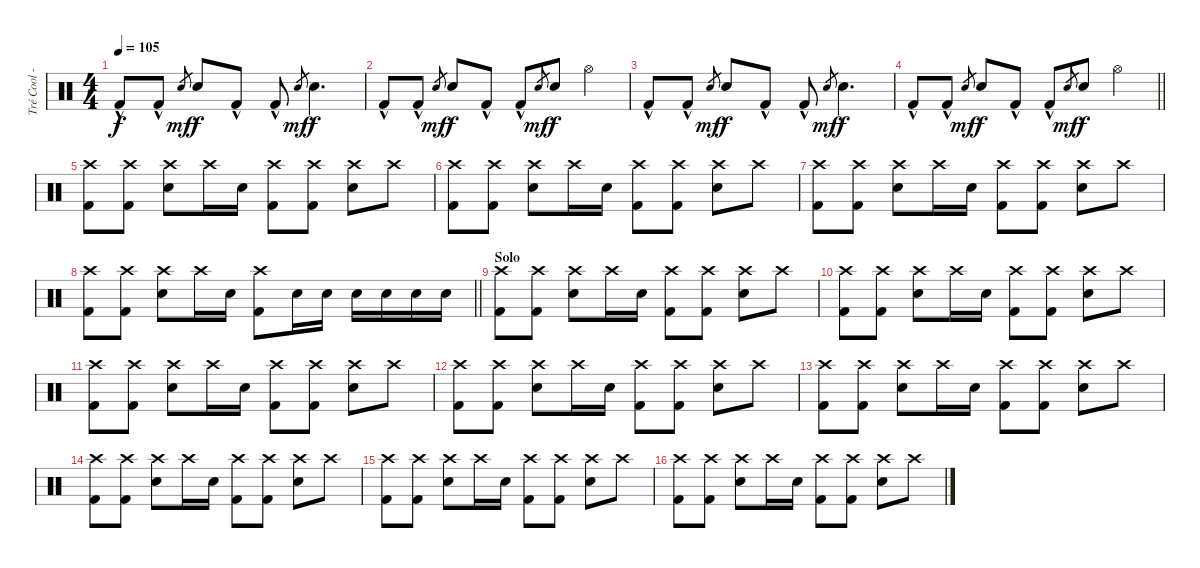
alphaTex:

\track ("Tré Cool - Drums" "Tré Cool -") {instrument percussion}
\staff {score}
\articulation defaults
\ts (4 4)
\tempo 105
\clef neutral
\ks c "Kick (hit) 2"{hac}.8{dy f} "Kick (hit) 2"{hac}.8 "Snare (hit)".8{gr dy mf} "Snare (hit) 2".8{dy f} "Kick (hit) 2"{hac}.8 "Kick (hit) 2"{hac}.8 "Snare (hit)".8{gr dy mf} "Snare (hit) 2".4{d dy f}
|
"Kick (hit) 2"{hac}.8 "Kick (hit) 2"{hac}.8 "Snare (hit)".8{gr dy mf} "Snare (hit) 2".8{dy f} "Kick (hit) 2"{hac}.8 "Kick (hit) 2"{hac}.8 "Snare (hit)".8{gr dy mf} "Snare (hit) 2".8{dy f} "Hi-Hat (open)".4 |
"Kick (hit) 2"{hac}.8 "Kick (hit) 2"{hac}.8 "Snare (hit)".8{gr dy mf} "Snare (hit) 2".8{dy f} "Kick (hit) 2"{hac}.8 "Kick (hit) 2"{hac}.8 "Snare (hit)".8{gr dy mf} "Snare (hit) 2".4{d dy f} |
\barLineRight lightlight "Kick (hit) 2"{hac}.8 "Kick (hit) 2"{hac}.8 "Snare (hit)".8{gr dy mf} "Snare (hit) 2".8{dy f} "Kick (hit) 2"{hac}.8 "Kick (hit) 2"{hac}.8 "Snare (hit)".8{gr dy mf} "Snare (hit) 2".8{dy f} "Hi-Hat (open)".4
|
("Crash high (hit)" "Kick (hit) 2").8 ("Crash high (hit)" "Kick (hit) 2").8 ("Crash high (hit)" "Snare (hit) 2").8 "Crash high (hit)".16 "Snare (hit) 2".16 ("Crash high (hit)" "Kick (hit) 2").8 ("Crash high (hit)" "Kick (hit) 2").8 ("Crash high (hit)" "Snare (hit) 2").8 "Crash high (hit)".8 |
("Crash high (hit)" "Kick (hit) 2").8 ("Crash high (hit)" "Kick (hit) 2").8 ("Crash high (hit)" "Snare (hit) 2").8 "Crash high (hit)".16 "Snare (hit) 2".16 ("Crash high (hit)" "Kick (hit) 2").8 ("Crash high (hit)" "Kick (hit) 2").8 ("Crash high (hit)" "Snare (hit) 2").8 "Crash high (hit)".8 |
("Crash high (hit)" "Kick (hit) 2").8 ("Crash high (hit)" "Kick (hit) 2").8 ("Crash high (hit)" "Snare (hit) 2").8 "Crash high (hit)".16 "Snare (hit) 2".16 ("Crash high (hit)" "Kick (hit) 2").8 ("Crash high (hit)" "Kick (hit) 2").8 ("Crash high (hit)" "Snare (hit) 2").8 "Crash high (hit)".8 |
\barLineRight lightlight
("Crash high (hit)" "Kick (hit) 2").8 ("Crash high (hit)" "Kick (hit) 2").8 ("Crash high (hit)" "Snare (hit) 2").8 "Crash high (hit)".16 "Snare (hit) 2".16 ("Crash high (hit)" "Kick (hit) 2").8 "Snare (hit) 2".16 "Snare (hit) 2".16 "Snare (hit) 2".16 "Snare (hit) 2".16 "Snare (hit) 2".16 "Snare (hit) 2".16 |
\section ("" "Solo")
("Crash high (hit)" "Kick (hit) 2").8 ("Crash high (hit)" "Kick (hit) 2").8 ("Crash high (hit)" "Snare (hit) 2").8 "Crash high (hit)".16 "Snare (hit) 2".16 ("Crash high (hit)" "Kick (hit) 2").8 ("Crash high (hit)" "Kick (hit) 2").8 ("Crash high (hit)" "Snare (hit) 2").8 "Crash high (hit)".8 |
("Crash high (hit)" "Kick (hit) 2").8 ("Crash high (hit)" "Kick (hit) 2").8 ("Crash high (hit)" "Snare (hit) 2").8 "Crash high (hit)".16 "Snare (hit) 2".16 ("Crash high (hit)" "Kick (hit) 2").8 ("Crash high (hit)" "Kick (hit) 2").8 ("Crash high (hit)" "Snare (hit) 2").8 "Crash high (hit)".8 |
("Crash high (hit)" "Kick (hit) 2").8 ("Crash high (hit)" "Kick (hit) 2").8 ("Crash high (hit)" "Snare (hit) 2").8 "Crash high (hit)".16 "Snare (hit) 2".16 ("Crash high (hit)" "Kick (hit) 2").8 ("Crash high (hit)" "Kick (hit) 2").8 ("Crash high (hit)" "Snare (hit) 2").8 "Crash high (hit)".8 |
("Crash high (hit)" "Kick (hit) 2").8 ("Crash high (hit)" "Kick (hit) 2").8 ("Crash high (hit)" "Snare (hit) 2").8 "Crash high (hit)".16 "Snare (hit) 2".16 ("Crash high (hit)" "Kick (hit) 2").8 ("Crash high (hit)" "Kick (hit) 2").8 ("Crash high (hit)" "Snare (hit) 2").8 "Crash high (hit)".8 |
("Crash high (hit)" "Kick (hit) 2").8 ("Crash high (hit)" "Kick (hit) 2").8 ("Crash high (hit)" "Snare (hit) 2").8 "Crash high (hit)".16 "Snare (hit) 2".16 ("Crash high (hit)" "Kick (hit) 2").8 ("Crash high (hit)" "Kick (hit) 2").8 ("Crash high (hit)" "Snare (hit) 2").8 "Crash high (hit)".8 |
("Crash high (hit)" "Kick (hit) 2").8 ("Crash high (hit)" "Kick (hit) 2").8 ("Crash high (hit)" "Snare (hit) 2").8 "Crash high (hit)".16 "Snare (hit) 2".16 ("Crash high (hit)" "Kick (hit) 2").8 ("Crash high (hit)" "Kick (hit) 2").8 ("Crash high (hit)" "Snare (hit) 2").8 "Crash high (hit)".8 |
("Crash high (hit)" "Kick (hit) 2").8 ("Crash high (hit)" "Kick (hit) 2").8 ("Crash high (hit)" "Snare (hit) 2").8 "Crash high (hit)".16 "Snare (hit) 2".16 ("Crash high (hit)" "Kick (hit) 2").8 ("Crash high (hit)" "Kick (hit) 2").8 ("Crash high (hit)" "Snare (hit) 2").8 "Crash high (hit)".8 |
("Crash high (hit)" "Kick (hit) 2").8 ("Crash high (hit)" "Kick (hit) 2").8 ("Crash high (hit)" "Snare (hit) 2").8 "Crash high (hit)".16 "Snare (hit) 2".16 ("Crash high (hit)" "Kick (hit) 2").8 ("Crash high (hit)" "Kick (hit) 2").8 ("Crash high (hit)" "Snare (hit) 2").8 "Crash high (hit)".8
